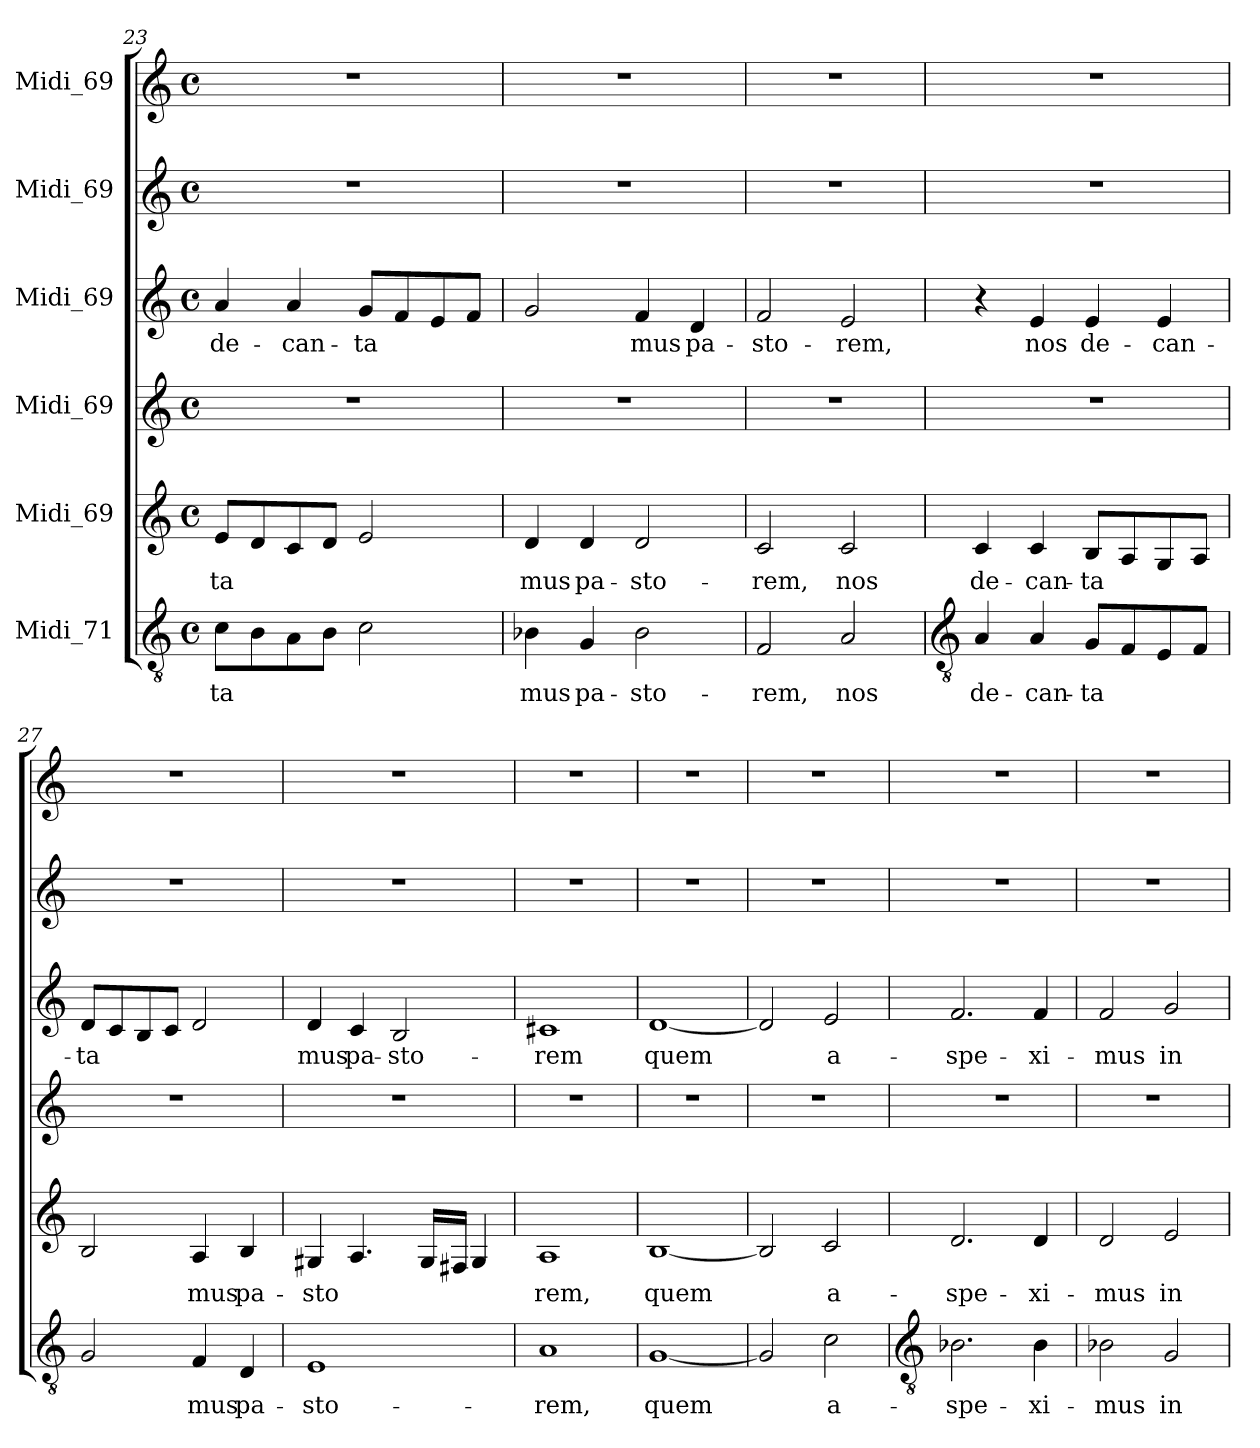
**kern	**text	**kern	**text	**kern	**kern	**text	**kern	**kern
*part6	*part6	*part5	*part5	*part4	*part3	*part3	*part2	*part1
*staff6	*staff6	*staff5	*staff5	*staff4	*staff3	*staff3	*staff2	*staff1
*I"Midi_71	*	*I"Midi_69	*	*I"Midi_69	*I"Midi_69	*	*I"Midi_69	*I"Midi_69
*clefGv2	*	*clefG2	*	*clefG2	*clefG2	*	*clefG2	*clefG2
*k[]	*	*k[]	*	*k[]	*k[]	*	*k[]	*k[]
*C:	*	*C:	*	*C:	*C:	*	*C:	*C:
*M4/4	*	*M4/4	*	*M4/4	*M4/4	*	*M4/4	*M4/4
*met(c)	*	*met(c)	*	*met(c)	*met(c)	*	*met(c)	*met(c)
=23	=23	=23	=23	=23	=23	=23	=23	=23
!	!LO:LY:b	!	!LO:LY:b	!	!	!LO:LY:b	!	!
8cL	-ta	8eL	-ta	1r	4a	de-	1r	1r
8B	.	8d	.	.	.	.	.	.
!	!	!	!	!	!	!LO:LY:b	!	!
8A	.	8c	.	.	4a	-can-	.	.
8BJ	.	8dJ	.	.	.	.	.	.
!	!	!	!	!	!	!LO:LY:b	!	!
2c	.	2e	.	.	8gL	-ta	.	.
.	.	.	.	.	8f	.	.	.
.	.	.	.	.	8e	.	.	.
.	.	.	.	.	8fJ	.	.	.
=24	=24	=24	=24	=24	=24	=24	=24	=24
!	!LO:LY:b	!	!LO:LY:b	!	!	!	!	!
4B-X	mus	4d	mus	1r	2g	.	1r	1r
!	!LO:LY:b	!	!LO:LY:b	!	!	!	!	!
4G	pa-	4d	pa-	.	.	.	.	.
!	!LO:LY:b	!	!LO:LY:b	!	!	!LO:LY:b	!	!
2B-	-sto-	2d	-sto-	.	4f	mus	.	.
!	!	!	!	!	!	!LO:LY:b	!	!
.	.	.	.	.	4d	pa-	.	.
=25	=25	=25	=25	=25	=25	=25	=25	=25
!	!LO:LY:b	!	!LO:LY:b	!	!	!LO:LY:b	!	!
2F	-rem,	2c	-rem,	1r	2f	-sto-	1r	1r
!	!LO:LY:b	!	!LO:LY:b	!	!	!LO:LY:b	!	!
2A	nos	2c	nos	.	2e	-rem,	.	.
!!LO:LB:g=z
=26	=26	=26	=26	=26	=26	=26	=26	=26
*clefGv2	*	*	*	*	*	*	*	*
!	!LO:LY:b	!	!LO:LY:b	!	!	!	!	!
4A	de-	4c	de-	1r	4r	.	1r	1r
!	!LO:LY:b	!	!LO:LY:b	!	!	!LO:LY:b	!	!
4A	-can-	4c	-can-	.	4e	nos	.	.
!	!LO:LY:b	!	!LO:LY:b	!	!	!LO:LY:b	!	!
8GL	-ta	8BL	-ta	.	4e	de-	.	.
8F	.	8A	.	.	.	.	.	.
!	!	!	!	!	!	!LO:LY:b	!	!
8E	.	8G	.	.	4e	-can-	.	.
8FJ	.	8AJ	.	.	.	.	.	.
=27	=27	=27	=27	=27	=27	=27	=27	=27
!	!	!	!	!	!	!LO:LY:b	!	!
2G	.	2B	.	1r	8dL	-ta	1r	1r
.	.	.	.	.	8c	.	.	.
.	.	.	.	.	8B	.	.	.
.	.	.	.	.	8cJ	.	.	.
!	!LO:LY:b	!	!LO:LY:b	!	!	!	!	!
4F	mus	4A	mus	.	2d	.	.	.
!	!LO:LY:b	!	!LO:LY:b	!	!	!	!	!
4D	pa-	4B	pa-	.	.	.	.	.
=28	=28	=28	=28	=28	=28	=28	=28	=28
!	!LO:LY:b	!	!LO:LY:b	!	!	!LO:LY:b	!	!
1E	-sto-	4G#X	-sto	1r	4d	mus	1r	1r
!	!	!	!	!	!	!LO:LY:b	!	!
.	.	4.A	.	.	4c	pa-	.	.
!	!	!	!	!	!	!LO:LY:b	!	!
.	.	.	.	.	2B	-sto-	.	.
.	.	16G#LL	.	.	.	.	.	.
.	.	16F#JJ	.	.	.	.	.	.
.	.	4G#	.	.	.	.	.	.
=29	=29	=29	=29	=29	=29	=29	=29	=29
!	!LO:LY:b	!	!LO:LY:b	!	!	!LO:LY:b	!	!
1A	-rem,	1A	rem,	1r	1c#X	-rem	1r	1r
=30	=30	=30	=30	=30	=30	=30	=30	=30
!	!LO:LY:b	!	!LO:LY:b	!	!	!LO:LY:b	!	!
[1G	quem	[1B	quem	1r	[1d	quem	1r	1r
=31	=31	=31	=31	=31	=31	=31	=31	=31
2G]	.	2B]	.	1r	2d]	.	1r	1r
!	!LO:LY:b	!	!LO:LY:b	!	!	!LO:LY:b	!	!
2c	a-	2c	a-	.	2e	a-	.	.
!!LO:LB:g=z
=32	=32	=32	=32	=32	=32	=32	=32	=32
*clefGv2	*	*	*	*	*	*	*	*
!	!LO:LY:b	!	!LO:LY:b	!	!	!LO:LY:b	!	!
2.B-X	-spe-	2.d	-spe-	1r	2.f	-spe-	1r	1r
!	!LO:LY:b	!	!LO:LY:b	!	!	!LO:LY:b	!	!
4B-	-xi-	4d	-xi-	.	4f	-xi-	.	.
=33	=33	=33	=33	=33	=33	=33	=33	=33
!	!LO:LY:b	!	!LO:LY:b	!	!	!LO:LY:b	!	!
2B-X	-mus	2d	-mus	1r	2f	-mus	1r	1r
!	!LO:LY:b	!	!LO:LY:b	!	!	!LO:LY:b	!	!
2G	in	2e	in	.	2g	in	.	.
=	=	=	=	=	=	=	=	=
*-	*-	*-	*-	*-	*-	*-	*-	*-
